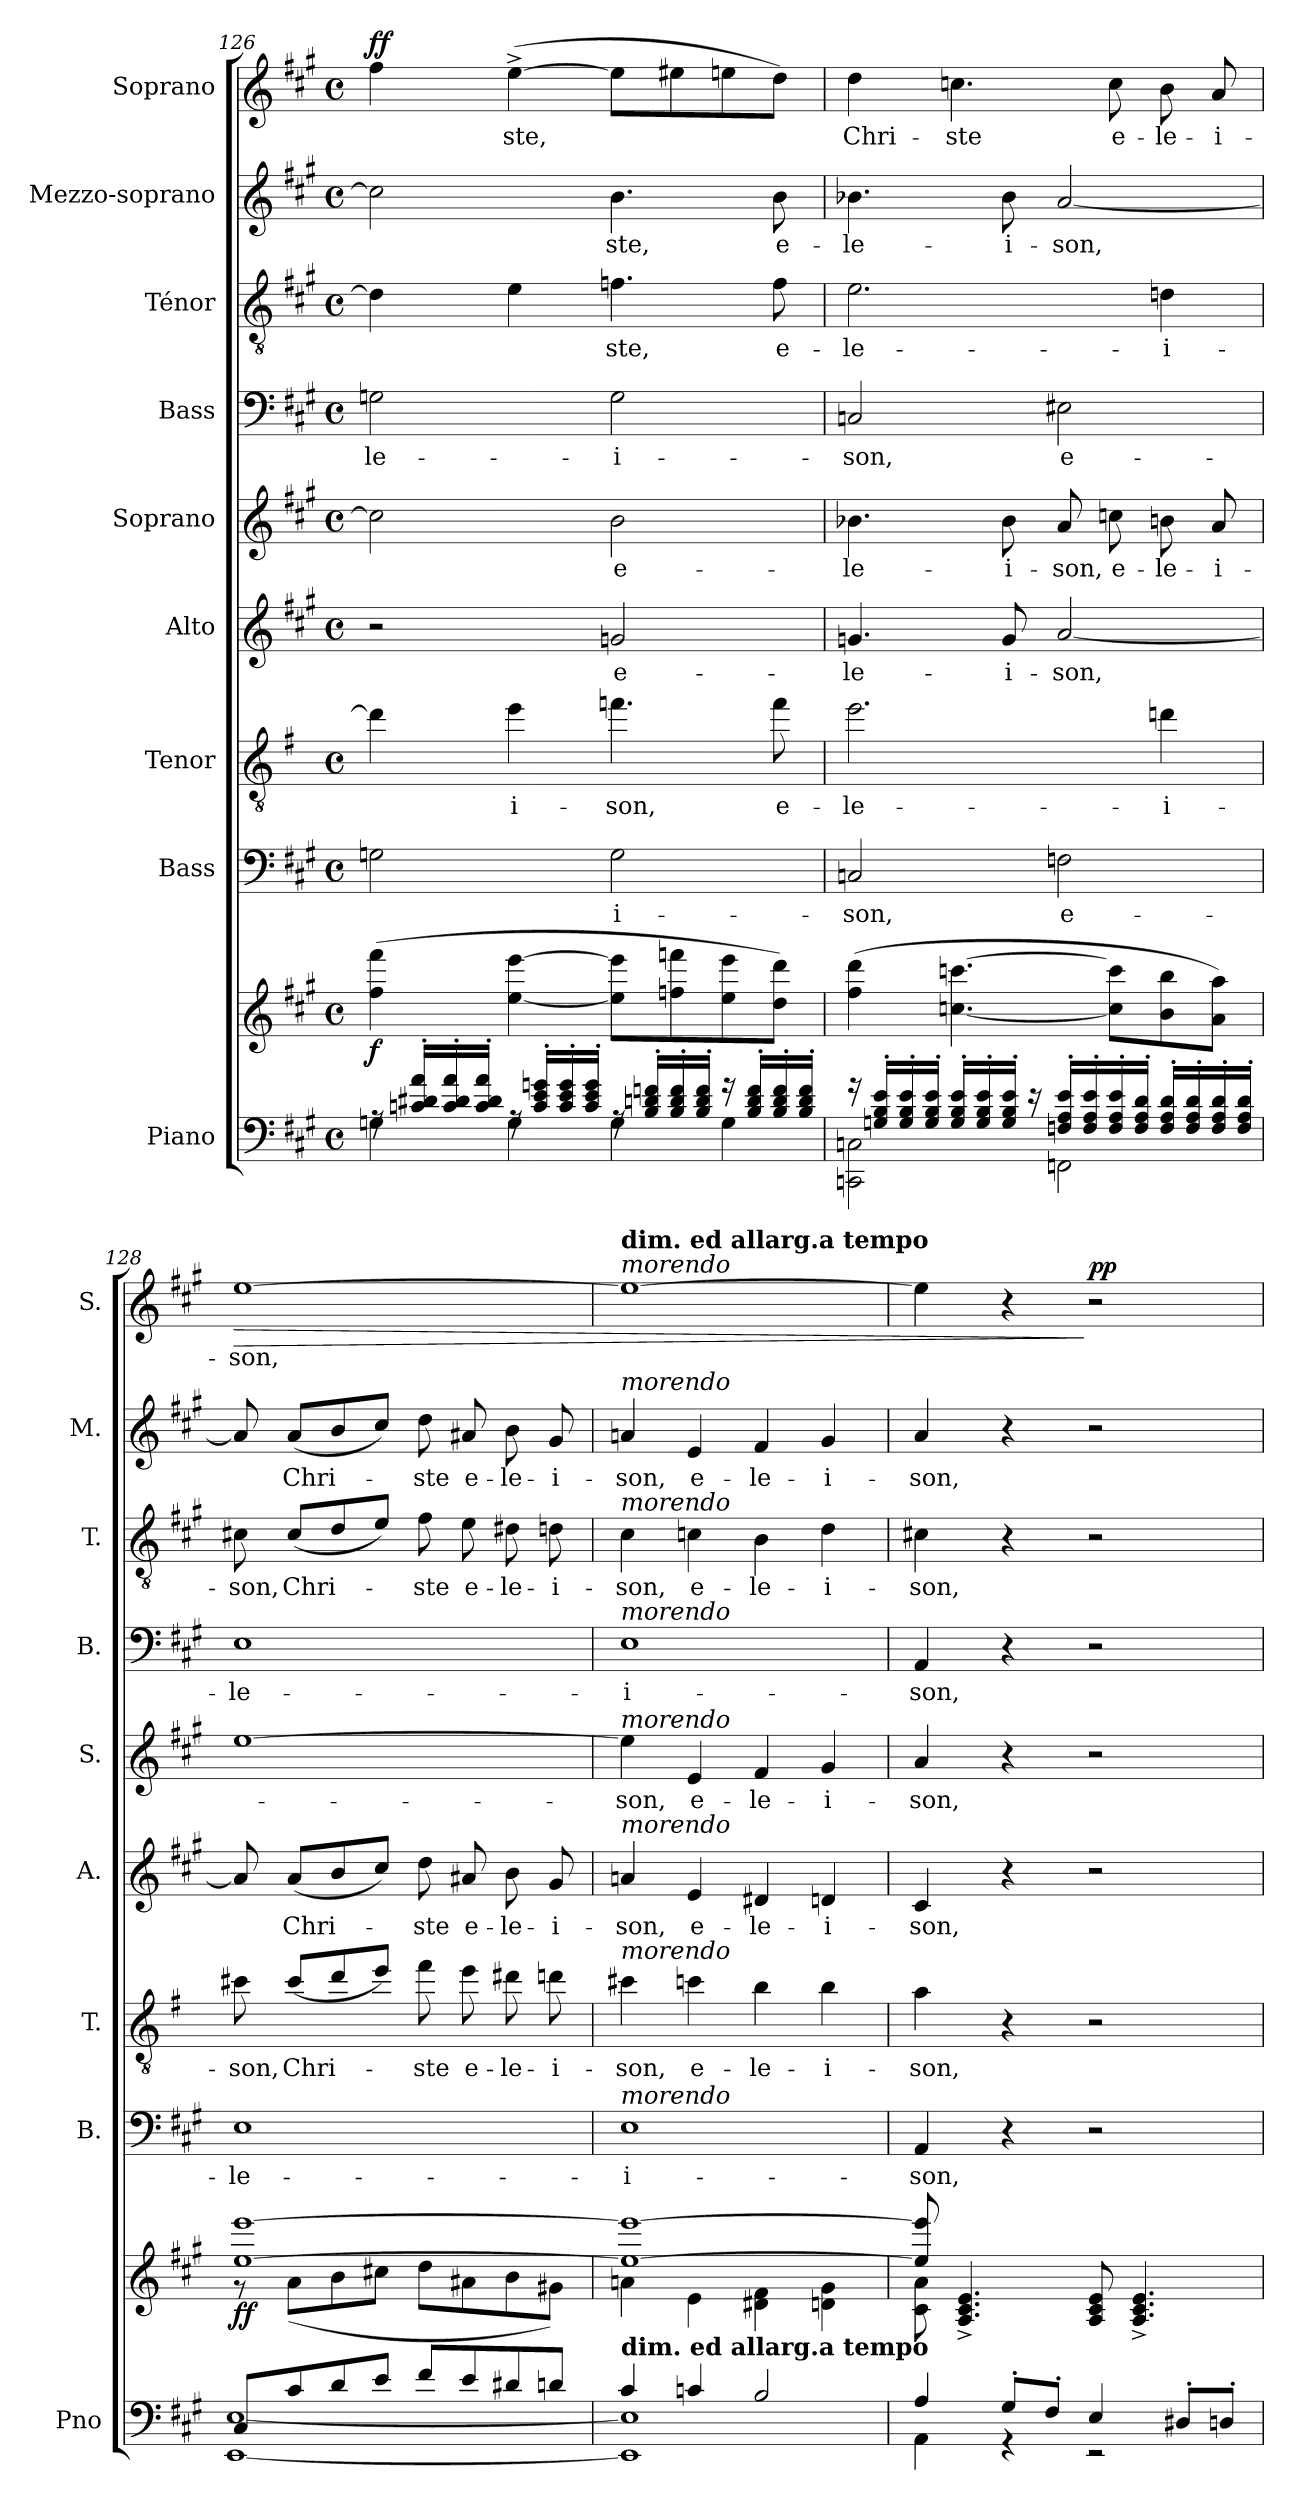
**kern	**kern	**dynam	**kern	**text	**kern	**text	**kern	**text	**kern	**text	**kern	**text	**kern	**text	**kern	**text	**kern	**text	**dynam
*part9	*part9	*part9	*part8	*part8	*part7	*part7	*part6	*part6	*part5	*part5	*part4	*part4	*part3	*part3	*part2	*part2	*part1	*part1	*part1
*staff10	*staff9	*staff9/10	*staff8	*staff8	*staff7	*staff7	*staff6	*staff6	*staff5	*staff5	*staff4	*staff4	*staff3	*staff3	*staff2	*staff2	*staff1	*staff1	*staff1
*I"Piano	*	*	*I"Bass	*	*I"Tenor	*	*I"Alto	*	*I"Soprano	*	*I"Bass	*	*I"Ténor	*	*I"Mezzo-soprano	*	*I"Soprano	*	*
*I'Pno	*	*	*I'B.	*	*I'T.	*	*I'A.	*	*I'S.	*	*I'B.	*	*I'T.	*	*I'M.	*	*I'S.	*	*
*clefF4	*clefG2	*	*clefF4	*	*clefGv2	*	*clefG2	*	*clefG2	*	*clefF4	*	*clefGv2	*	*clefG2	*	*clefG2	*	*
*	*	*	*	*	*ITrd8c14	*	*	*	*	*	*	*	*	*	*	*	*	*	*
*k[f#c#g#]	*k[f#c#g#]	*	*k[f#c#g#]	*	*k[f#]	*	*k[f#c#g#]	*	*k[f#c#g#]	*	*k[f#c#g#]	*	*k[f#c#g#]	*	*k[f#c#g#]	*	*k[f#c#g#]	*	*
*M4/4	*M4/4	*	*M4/4	*	*M4/4	*	*M4/4	*	*M4/4	*	*M4/4	*	*M4/4	*	*M4/4	*	*M4/4	*	*
*met(c)	*met(c)	*	*met(c)	*	*met(c)	*	*met(c)	*	*met(c)	*	*met(c)	*	*met(c)	*	*met(c)	*	*met(c)	*	*
=126	=126	=126	=126	=126	=126	=126	=126	=126	=126	=126	=126	=126	=126	=126	=126	=126	=126	=126	=126
*^	*	*	*	*	*	*	*	*	*	*	*	*	*	*	*	*	*	*	*
!	!	!	!LO:DY:b	!	!	!	!	!	!	!	!	!	!LO:LY:b	!	!	!	!	!	!	!LO:DY:a
16rA	4Gn\	(4ff#\ 4fff#\	f	2Gn\	.	4d#i\]	.	2r	.	2cc\]	.	2Gn\	-le-	4d#\]	.	2cc\]	.	4ff#\	.	ff
16cn/' 16d#X/' 16a/'LL	.	.	.	.	.	.	.	.	.	.	.	.	.	.	.	.	.	.	.	.
16c/' 16d#/' 16a/'	.	.	.	.	.	.	.	.	.	.	.	.	.	.	.	.	.	.	.	.
16c/' 16d#/' 16a/'JJ	.	.	.	.	.	.	.	.	.	.	.	.	.	.	.	.	.	.	.	.
!	!	!	!	!	!	!	!LO:LY:b	!	!	!	!	!	!	!	!	!	!	!	!LO:LY:b	!
16rA	4G\	[4ee\ [4eee\	.	.	.	4ei\	-i-	.	.	.	.	.	.	4e\	.	.	.	([4ee^\	-ste,	.
16c/' 16e/' 16gn/'LL	.	.	.	.	.	.	.	.	.	.	.	.	.	.	.	.	.	.	.	.
16c/' 16e/' 16g/'	.	.	.	.	.	.	.	.	.	.	.	.	.	.	.	.	.	.	.	.
16c/' 16e/' 16g/'JJ	.	.	.	.	.	.	.	.	.	.	.	.	.	.	.	.	.	.	.	.
!	!	!	!	!	!LO:LY:b	!	!LO:LY:b	!	!LO:LY:b	!	!LO:LY:b	!	!LO:LY:b	!	!LO:LY:b	!	!LO:LY:b	!	!	!
16rA	4G\	8ee\] 8eee\]L	.	2G\	-i-	4.fni\	-son,	2gn/	e-	2b\	e-	2G\	-i-	4.fn\	-ste,	4.b\	-ste,	8ee\L]	.	.
16B/' 16dn/' 16fn/'LL	.	.	.	.	.	.	.	.	.	.	.	.	.	.	.	.	.	.	.	.
16B/' 16d/' 16f/'	.	8ffn\ 8fffn\	.	.	.	.	.	.	.	.	.	.	.	.	.	.	.	8ee#X\	.	.
16B/' 16d/' 16f/'JJ	.	.	.	.	.	.	.	.	.	.	.	.	.	.	.	.	.	.	.	.
16r	4G\	8ee\ 8eee\	.	.	.	.	.	.	.	.	.	.	.	.	.	.	.	8een\	.	.
16B/' 16d/' 16f/'LL	.	.	.	.	.	.	.	.	.	.	.	.	.	.	.	.	.	.	.	.
!	!	!	!	!	!	!	!LO:LY:b	!	!	!	!	!	!	!	!LO:LY:b	!	!LO:LY:b	!	!	!
16B/' 16d/' 16f/'	.	8dd\ 8ddd\J)	.	.	.	8fi\	e-	.	.	.	.	.	.	8f\	e-	8b\	e-	8dd\J)	.	.
16B/' 16d/' 16f/'JJ	.	.	.	.	.	.	.	.	.	.	.	.	.	.	.	.	.	.	.	.
!!LO:PB:g=z
=127	=127	=127	=127	=127	=127	=127	=127	=127	=127	=127	=127	=127	=127	=127	=127	=127	=127	=127	=127	=127
!	!	!	!	!	!LO:LY:b	!	!LO:LY:b	!	!LO:LY:b	!	!LO:LY:b	!	!LO:LY:b	!	!LO:LY:b	!	!LO:LY:b	!	!LO:LY:b	!
16rg	2CCn\ 2Cn\	(4ff#\ 4ddd\	.	2Cn/	-son,	2.ei\	-le-	4.gn/	-le-	4.b-X\	-le-	2Cn/	-son,	2.e\	-le-	4.b-X\	-le-	4dd\	Chri-	.
16Gn/' 16B/' 16e/'LL	.	.	.	.	.	.	.	.	.	.	.	.	.	.	.	.	.	.	.	.
16G/' 16B/' 16e/'	.	.	.	.	.	.	.	.	.	.	.	.	.	.	.	.	.	.	.	.
16G/' 16B/' 16e/'JJ	.	.	.	.	.	.	.	.	.	.	.	.	.	.	.	.	.	.	.	.
!	!	!	!	!	!	!	!	!	!	!	!	!	!	!	!	!	!	!	!LO:LY:b	!
16G/' 16B/' 16e/'LL	.	[4.ccn\ [4.cccn\	.	.	.	.	.	.	.	.	.	.	.	.	.	.	.	4.ccn\	-ste	.
16G/' 16B/' 16e/'	.	.	.	.	.	.	.	.	.	.	.	.	.	.	.	.	.	.	.	.
!	!	!	!	!	!	!	!	!	!LO:LY:b	!	!LO:LY:b	!	!	!	!	!	!LO:LY:b	!	!	!
16G/' 16B/' 16e/'JJ	.	.	.	.	.	.	.	8g/	-i-	8b-\	-i-	.	.	.	.	8b-\	-i-	.	.	.
16re	.	.	.	.	.	.	.	.	.	.	.	.	.	.	.	.	.	.	.	.
!	!	!	!	!	!LO:LY:b	!	!	!	!LO:LY:b	!	!LO:LY:b	!	!LO:LY:b	!	!	!	!LO:LY:b	!	!	!
16Fn/' 16A/' 16e/'LL	2FFn\	.	.	2Fn\	e-	.	.	[2a/	-son,	8a/	-son,	2E#X\	e-	.	.	[2a/	-son,	.	.	.
16F/' 16A/' 16e/'	.	.	.	.	.	.	.	.	.	.	.	.	.	.	.	.	.	.	.	.
!	!	!	!	!	!	!	!	!	!	!	!LO:LY:b	!	!	!	!	!	!	!	!LO:LY:b	!
16F/' 16A/' 16e/'	.	8cc\] 8ccc\]L	.	.	.	.	.	.	.	8ccn\	e-	.	.	.	.	.	.	8cc\	e-	.
16F/' 16A/' 16d/'JJ	.	.	.	.	.	.	.	.	.	.	.	.	.	.	.	.	.	.	.	.
!	!	!	!	!	!	!	!LO:LY:b	!	!	!	!LO:LY:b	!	!	!	!LO:LY:b	!	!	!	!LO:LY:b	!
16F/' 16A/' 16d/'LL	.	8b\ 8bb\	.	.	.	4dni\	-i-	.	.	8bn\	-le-	.	.	4dn\	-i-	.	.	8b\	-le-	.
16F/' 16A/' 16d/'	.	.	.	.	.	.	.	.	.	.	.	.	.	.	.	.	.	.	.	.
!	!	!	!	!	!	!	!	!	!	!	!LO:LY:b	!	!	!	!	!	!	!	!LO:LY:b	!
16F/' 16A/' 16d/'	.	8a\ 8aa\J)	.	.	.	.	.	.	.	8a/	-i-	.	.	.	.	.	.	8a/	-i-	.
16F/' 16A/' 16d/'JJ	.	.	.	.	.	.	.	.	.	.	.	.	.	.	.	.	.	.	.	.
=128	=128	=128	=128	=128	=128	=128	=128	=128	=128	=128	=128	=128	=128	=128	=128	=128	=128	=128	=128	=128
*	*	*^	*	*	*	*	*	*	*	*	*	*	*	*	*	*	*	*	*	*
!	!	!	!	!LO:DY:b	!	!LO:LY:b	!	!LO:LY:b	!	!	!	!	!	!LO:LY:b	!	!LO:LY:b	!	!	!	!LO:LY:b	!LO:HP:b
8C#/L	[1EE [1E	[1ee [1eee	8r	ff	1E	-le-	8c#Xi\	-son,	8a/]	.	[1ee	.	1E	-le-	8c#X\	-son,	8a/]	.	[1ee	-son,	>
!	!	!	!	!	!	!	!	!LO:LY:b	!	!LO:LY:b	!	!	!	!	!	!LO:LY:b	!	!LO:LY:b	!	!	!
8c#/	.	.	(8a\L	.	.	.	(>8c#i/L	Chri-	(>8a/L	Chri-	.	.	.	.	(>8c#/L	Chri-	(>8a/L	Chri-	.	.	.
8d/	.	.	8b\	.	.	.	8di/	.	8b/	.	.	.	.	.	8d/	.	8b/	.	.	.	.
8e/J	.	.	8cc#X\J	.	.	.	8ei/J)	.	8cc#/J)	.	.	.	.	.	8e/J)	.	8cc#/J)	.	.	.	.
!	!	!	!	!	!	!	!	!LO:LY:b	!	!LO:LY:b	!	!	!	!	!	!LO:LY:b	!	!LO:LY:b	!	!	!
8f#/L	.	.	8dd\L	.	.	.	8f#i\	-ste	8dd\	-ste	.	.	.	.	8f#\	-ste	8dd\	-ste	.	.	.
!	!	!	!	!	!	!	!	!LO:LY:b	!	!LO:LY:b	!	!	!	!	!	!LO:LY:b	!	!LO:LY:b	!	!	!
8e/	.	.	8a#X\	.	.	.	8ei\	e-	8a#X/	e-	.	.	.	.	8e\	e-	8a#X/	e-	.	.	.
!	!	!	!	!	!	!	!	!LO:LY:b	!	!LO:LY:b	!	!	!	!	!	!LO:LY:b	!	!LO:LY:b	!	!	!
8d#X/	.	.	8b\	.	.	.	8d#Xi\	-le-	8b\	-le-	.	.	.	.	8d#X\	-le-	8b\	-le-	.	.	.
!	!	!	!	!	!	!	!	!LO:LY:b	!	!LO:LY:b	!	!	!	!	!	!LO:LY:b	!	!LO:LY:b	!	!	!
8dn/J	.	.	8g#X\J)	.	.	.	8dni\	-i-	8g#/	-i-	.	.	.	.	8dn\	-i-	8g#/	-i-	.	.	.
=129	=129	=129	=129	=129	=129	=129	=129	=129	=129	=129	=129	=129	=129	=129	=129	=129	=129	=129	=129	=129	=129
!	!	!	!	!	!	!	!	!	!	!	!	!	!	!	!	!	!	!	!LO:TX:a:i:t=morendo	!	!
!	!	!	!	!	!	!	!	!	!	!	!	!	!	!	!	!	!	!	!LO:TX:a:B:t=dim. ed allarg.a tempo	!	!
!	!	!	!	!	!	!	!	!	!	!	!	!	!	!	!	!	!LO:TX:a:i:t=morendo	!	!	!	!
!	!	!	!	!	!	!	!	!	!	!	!	!	!	!	!LO:TX:a:i:t=morendo	!	!	!	!	!	!
!	!	!	!	!	!	!	!	!	!	!	!	!	!LO:TX:a:i:t=morendo	!	!	!	!	!	!	!	!
!	!	!	!	!	!	!	!	!	!	!	!LO:TX:a:i:t=morendo	!	!	!	!	!	!	!	!	!	!
!	!	!	!	!	!	!	!	!	!LO:TX:a:i:t=morendo	!	!	!	!	!	!	!	!	!	!	!	!
!	!	!	!	!	!	!	!LO:TX:a:i:t=morendo	!	!	!	!	!	!	!	!	!	!	!	!	!	!
!	!	!	!	!	!LO:TX:a:i:t=morendo	!	!	!	!	!	!	!	!	!	!	!	!	!	!	!	!
!LO:TX:a:B:t=dim. ed allarg.a tempo	!	!	!	!	!	!	!	!	!	!	!	!	!	!	!	!	!	!	!	!	!
!	!	!	!	!	!	!LO:LY:b	!	!LO:LY:b	!	!LO:LY:b	!	!LO:LY:b	!	!LO:LY:b	!	!LO:LY:b	!	!LO:LY:b	!	!	!
4c#/	1EE] 1E]	1ee_ 1eee_	4an\	.	1E	-i-	4c#Xi\	-son,	4an/	-son,	4ee\]	-son,	1E	-i-	4c#\	-son,	4an/	-son,	1ee_	.	.
!	!	!	!	!	!	!	!	!LO:LY:b	!	!LO:LY:b	!	!LO:LY:b	!	!	!	!LO:LY:b	!	!LO:LY:b	!	!	!
4cn/	.	.	4e\	.	.	.	4cni\	e-	4e/	e-	4e/	e-	.	.	4cn\	e-	4e/	e-	.	.	.
!	!	!	!	!	!	!	!	!LO:LY:b	!	!LO:LY:b	!	!LO:LY:b	!	!	!	!LO:LY:b	!	!LO:LY:b	!	!	!
2B/	.	.	4d#X\ 4f#\	.	.	.	4Bi\	-le-	4d#X/	-le-	4f#/	-le-	.	.	4B\	-le-	4f#/	-le-	.	.	.
!	!	!	!	!	!	!	!	!LO:LY:b	!	!LO:LY:b	!	!LO:LY:b	!	!	!	!LO:LY:b	!	!LO:LY:b	!	!	!
.	.	.	4dn\ 4g#\	.	.	.	4Bi\	-i-	4dn/	-i-	4g#/	-i-	.	.	4d\	-i-	4g#/	-i-	.	.	.
=130	=130	=130	=130	=130	=130	=130	=130	=130	=130	=130	=130	=130	=130	=130	=130	=130	=130	=130	=130	=130	=130
!	!	!	!	!	!	!LO:LY:b	!	!LO:LY:b	!	!LO:LY:b	!	!LO:LY:b	!	!LO:LY:b	!	!LO:LY:b	!	!LO:LY:b	!	!	!
4A/	4AA\	8ee/] 8eee/]	8c#\ 8a\	.	4AA/	-son,	4Ai\	-son,	4c#/	-son,	4a/	-son,	4AA/	-son,	4c#X\	-son,	4a/	-son,	4ee\]	.	.
.	.	4.A/^ 4.c#/^ 4.e/^	8ryy	.	.	.	.	.	.	.	.	.	.	.	.	.	.	.	.	.	.
8G#'/L	4r	.	4ryy	.	4r	.	4r	.	4r	.	4r	.	4r	.	4r	.	4r	.	4r	.	.
8F#'/J	.	.	.	.	.	.	.	.	.	.	.	.	.	.	.	.	.	.	.	.	.
!	!	!	!	!	!	!	!	!	!	!	!	!	!	!	!	!	!	!	!	!	!LO:DY:n=1:a
4E/	2r	8A/ 8c#/ 8e/	2ryy	.	2r	.	2r	.	2r	.	2r	.	2r	.	2r	.	2r	.	2r	.	] pp
.	.	4.A/^ 4.c#/^ 4.e/^	.	.	.	.	.	.	.	.	.	.	.	.	.	.	.	.	.	.	.
8D#X'/L	.	.	.	.	.	.	.	.	.	.	.	.	.	.	.	.	.	.	.	.	.
8Dn'/J	.	.	.	.	.	.	.	.	.	.	.	.	.	.	.	.	.	.	.	.	.
*v	*v	*	*	*	*	*	*	*	*	*	*	*	*	*	*	*	*	*	*	*	*
*	*v	*v	*	*	*	*	*	*	*	*	*	*	*	*	*	*	*	*	*	*
=	=	=	=	=	=	=	=	=	=	=	=	=	=	=	=	=	=	=	=
*-	*-	*-	*-	*-	*-	*-	*-	*-	*-	*-	*-	*-	*-	*-	*-	*-	*-	*-	*-
